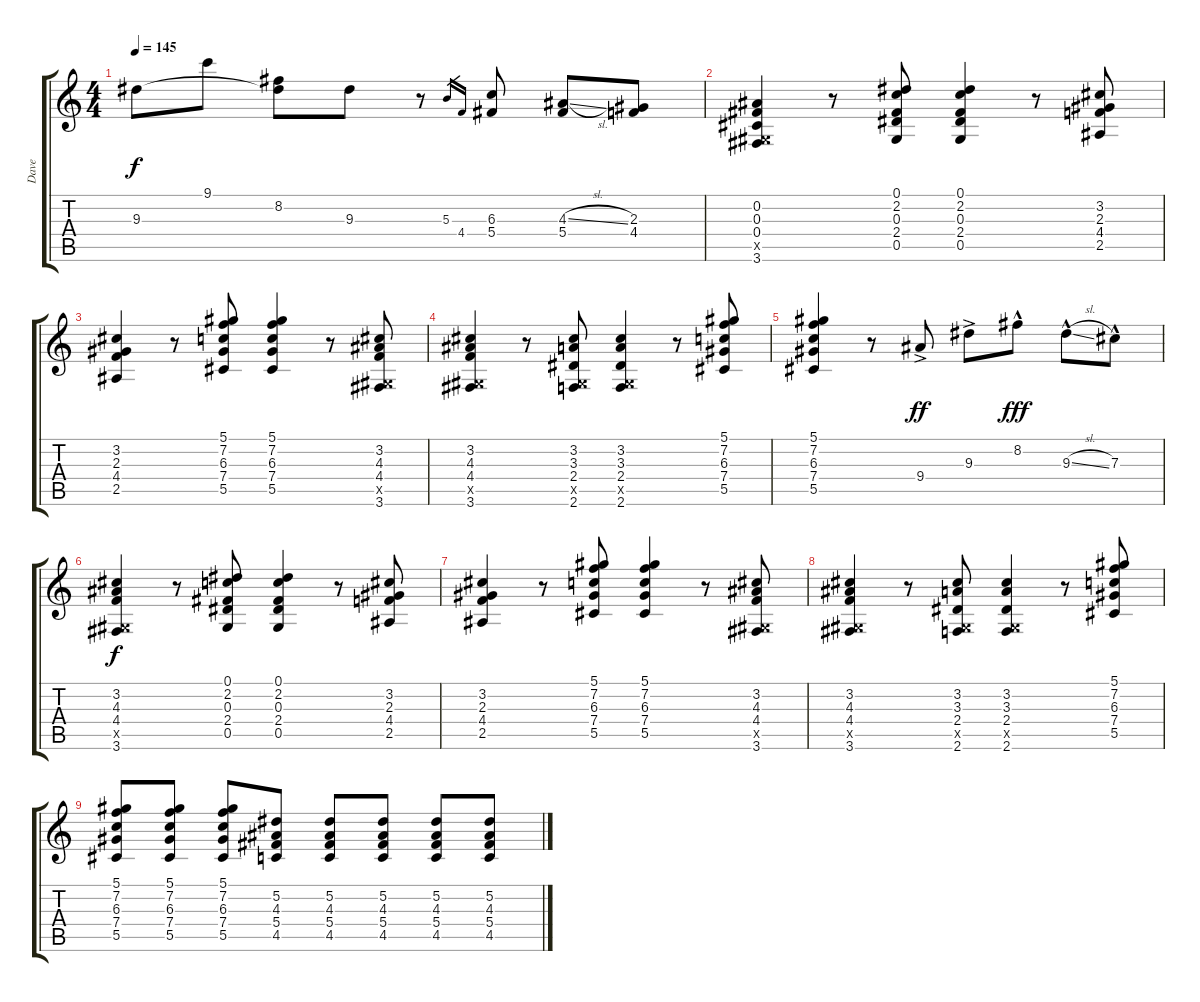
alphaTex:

\track ("Dave" "Dave") {instrument overdrivenguitar}
\staff {score tabs}
\tuning (Eb4 Bb3 Gb3 Db3 Ab2 Eb2) {hide}
\ts (4 4)
\tempo 145
\clef g2
\ks c
9.3.8{dy f volume 11} 9.1.8 (8.2 9.3{t}).8 9.3.8 r.8 5.3.16{gr} 4.4.16{gr} (6.3 5.4).8{volume 10} (4.3{sl} 5.4).8{volume 10} (2.3 4.4).8{volume 9} |
(0.2 0.3 0.4 0.5{x} 3.6).4{volume 10} r.8 (0.1 2.2 0.3 2.4 0.5).8 (0.1 2.2 0.3 2.4 0.5).4 r.8 (3.2 2.3 4.4 2.5).8 |
(3.2 2.3 4.4 2.5).4 r.8 (5.1 7.2 6.3 7.4 5.5).8 (5.1 7.2 6.3 7.4 5.5).4 r.8 (3.2 4.3 4.4 0.5{x} 3.6).8 |
(3.2 4.3 4.4 0.5{x} 3.6).4 r.8 (3.2 3.3 2.4 0.5{x} 2.6).8 (3.2 3.3 2.4 0.5{x} 2.6).4 r.8 (5.1 7.2 6.3 7.4 5.5).8 |
(5.1 7.2 6.3 7.4 5.5).4 r.8 9.4{ac}.8{dy ff volume 10} 9.3{ac}.8 8.2{hac}.8{dy fff} 9.3{sl hac}.8 7.3{hac}.8 |
(3.2 4.3 4.4 0.5{x} 3.6).4{dy f volume 10} r.8 (0.1 2.2 0.3 2.4 0.5).8 (0.1 2.2 0.3 2.4 0.5).4 r.8 (3.2 2.3 4.4 2.5).8 |
(3.2 2.3 4.4 2.5).4 r.8 (5.1 7.2 6.3 7.4 5.5).8 (5.1 7.2 6.3 7.4 5.5).4 r.8 (3.2 4.3 4.4 0.5{x} 3.6).8 |
(3.2 4.3 4.4 0.5{x} 3.6).4 r.8 (3.2 3.3 2.4 0.5{x} 2.6).8 (3.2 3.3 2.4 0.5{x} 2.6).4 r.8 (5.1 7.2 6.3 7.4 5.5).8 |
(5.1 7.2 6.3 7.4 5.5).8 (5.1 7.2 6.3 7.4 5.5).8 (5.1 7.2 6.3 7.4 5.5).8 (5.2 4.3 5.4 4.5).8 (5.2 4.3 5.4 4.5).8 (5.2 4.3 5.4 4.5).8 (5.2 4.3 5.4 4.5).8 (5.2 4.3 5.4 4.5).8
